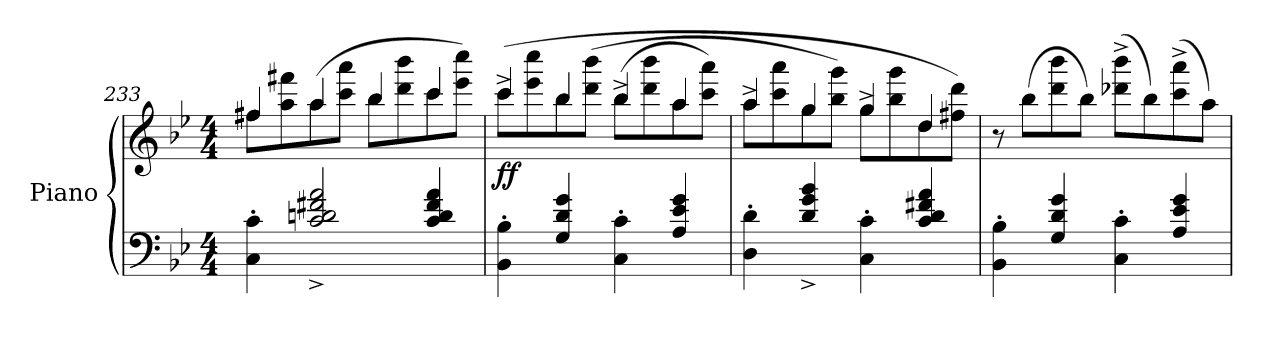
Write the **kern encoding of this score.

**kern	**kern	**dynam
*part1	*part1	*part1
*staff2	*staff1	*staff1/2
*I"Piano	*	*
*I'Pno	*	*
*clefF4	*clefG2	*
*k[b-e-]	*k[b-e-]	*
*B-:	*B-:	*
*M4/4	*M4/4	*
=233	=233	=233
*	*^	*
4C\'> 4c\'>	8ff#X\L	4ff#X/	.
.	8aa\ 8fff#X\	.	.
2c/^> 2dn/^> 2f#X/^> 2a/^>	(>8aa\	4aa/	.
.	8ccc\ 8aaa\J	.	.
.	8bb-\L	4bb-/	.
.	8ddd\ 8bbb-\	.	.
4c/ 4d/ 4f#/ 4a/	8ccc\	4ccc/	.
.	8eee-\ 8cccc\J)	.	.
=234	=234	=234	=234
!	!	!	!LO:DY:b
4BB-\'> 4B-\'>	(>8ccc^<\L	(>4ccc/	ff
.	8eee-\ 8cccc\	.	.
4G/ 4d/ 4g/	8bb-\	4bb-/	.
.	(8ddd\ 8bbb-\J	.	.
4C\'> 4c\'>	(>8bb-^<\L	4bb-/	.
.	8ddd\ 8bbb-\	.	.
4A/ 4e-/ 4g/	8aa\	4aa/	.
.	8ccc\ 8aaa\J)	.	.
=235	=235	=235	=235
4D\'> 4d\'>	8aa^<\L	4aa/	.
.	8ccc\ 8aaa\	.	.
4d/^> 4g/^> 4b-/^>	8gg\	4gg/	.
.	8bb-\ 8ggg\J)	.	.
4C\'> 4c\'>	8gg^<\L	4gg/	.
.	8bb-\ 8ggg\	.	.
4c/ 4d/ 4f#X/ 4a/	8dd\	4dd/	.
.	(8ff#X\ 8ddd\J)	.	.
*	*v	*v	*
!!LO:LB:g=z
=236	=236	=236
4BB-\'> 4B-\'>	8r	.
.	(>8bb-\L	.
4G/ 4d/ 4g/	8ddd\ 8bbb-\	.
.	8bb-\J)	.
4C\'> 4c\'>	(>8ddd-X\^> 8bbb-\^>L	.
.	8bb-\)	.
4A/ 4e-/ 4g/	(>8ccc\^> 8aaa\^>	.
.	8aa\J)	.
=	=	=
*-	*-	*-
